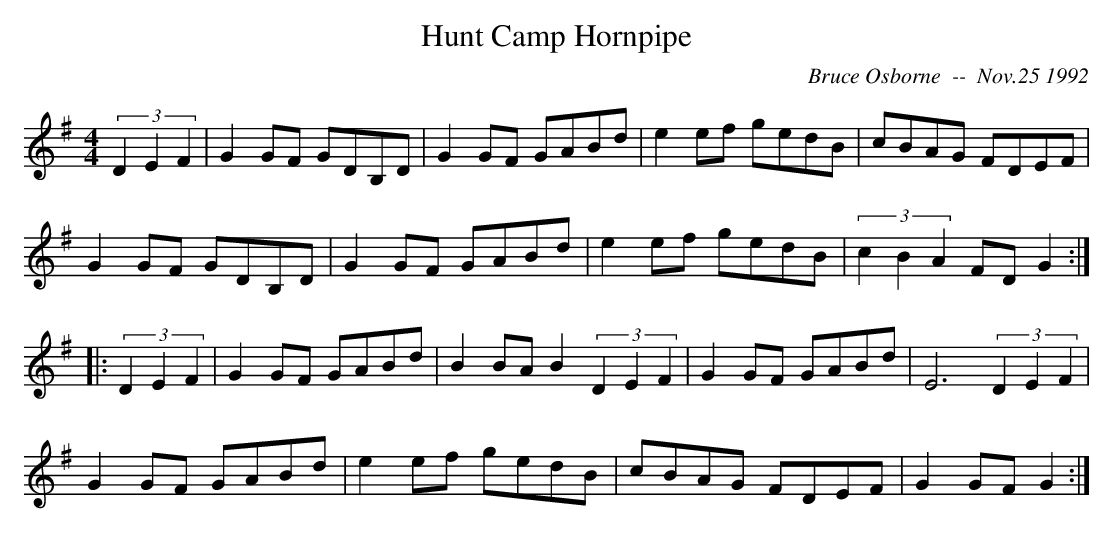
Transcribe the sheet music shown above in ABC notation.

X:1
T:Hunt Camp Hornpipe
C:Bruce Osborne  --  Nov.25 1992
M:4/4
L:1/8
K:G
(3D2E2F2|G2 GF GDB,D|G2 GF GABd|e2 ef gedB|cBAG FDEF|
G2 GF GDB,D|G2 GF GABd|e2 ef gedB|(3c2B2A2 FD G2:|
|:(3D2E2F2|G2 GF GABd|B2 BA B2 (3D2E2F2|G2 GF GABd|E6 (3D2E2F2|
G2 GF GABd|e2 ef gedB|cBAG FDEF|G2 GF G2:|
